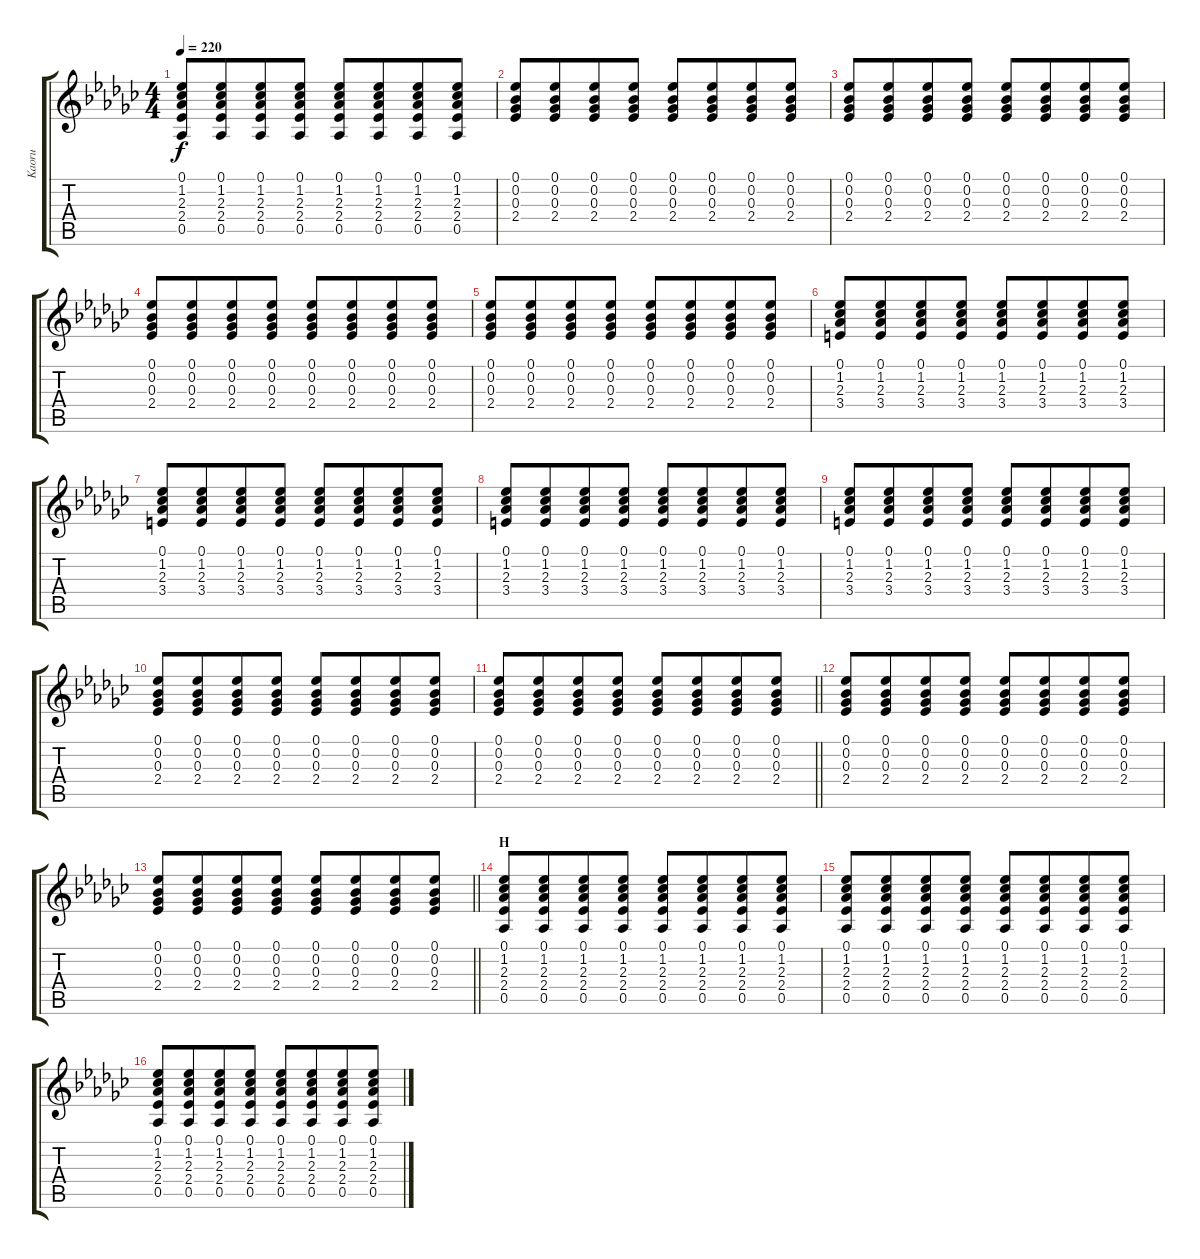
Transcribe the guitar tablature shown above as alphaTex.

\track ("Kaoru" "Kaoru") {instrument overdrivenguitar}
\staff {score tabs}
\tuning (Eb4 Bb3 Gb3 Db3 Ab2 Db2) {hide}
\ts (4 4)
\tempo 220
\clef g2
\ks ebminor
(0.1 1.2 2.3 2.4 0.5).8{dy f} (0.1 1.2 2.3 2.4 0.5).8{beam merge} (0.1 1.2 2.3 2.4 0.5).8 (0.1 1.2 2.3 2.4 0.5).8 (0.1 1.2 2.3 2.4 0.5).8 (0.1 1.2 2.3 2.4 0.5).8{beam merge} (0.1 1.2 2.3 2.4 0.5).8 (0.1 1.2 2.3 2.4 0.5).8 |
(0.1 0.2 0.3 2.4).8 (0.1 0.2 0.3 2.4).8{beam merge} (0.1 0.2 0.3 2.4).8 (0.1 0.2 0.3 2.4).8 (0.1 0.2 0.3 2.4).8 (0.1 0.2 0.3 2.4).8{beam merge} (0.1 0.2 0.3 2.4).8 (0.1 0.2 0.3 2.4).8 |
(0.1 0.2 0.3 2.4).8 (0.1 0.2 0.3 2.4).8{beam merge} (0.1 0.2 0.3 2.4).8 (0.1 0.2 0.3 2.4).8 (0.1 0.2 0.3 2.4).8 (0.1 0.2 0.3 2.4).8{beam merge} (0.1 0.2 0.3 2.4).8 (0.1 0.2 0.3 2.4).8 |
(0.1 0.2 0.3 2.4).8 (0.1 0.2 0.3 2.4).8{beam merge} (0.1 0.2 0.3 2.4).8 (0.1 0.2 0.3 2.4).8 (0.1 0.2 0.3 2.4).8 (0.1 0.2 0.3 2.4).8{beam merge} (0.1 0.2 0.3 2.4).8 (0.1 0.2 0.3 2.4).8 |
(0.1 0.2 0.3 2.4).8 (0.1 0.2 0.3 2.4).8{beam merge} (0.1 0.2 0.3 2.4).8 (0.1 0.2 0.3 2.4).8 (0.1 0.2 0.3 2.4).8 (0.1 0.2 0.3 2.4).8{beam merge} (0.1 0.2 0.3 2.4).8 (0.1 0.2 0.3 2.4).8 |
(0.1 1.2 2.3 3.4).8 (0.1 1.2 2.3 3.4).8{beam merge} (0.1 1.2 2.3 3.4).8 (0.1 1.2 2.3 3.4).8 (0.1 1.2 2.3 3.4).8 (0.1 1.2 2.3 3.4).8{beam merge} (0.1 1.2 2.3 3.4).8 (0.1 1.2 2.3 3.4).8 |
(0.1 1.2 2.3 3.4).8 (0.1 1.2 2.3 3.4).8{beam merge} (0.1 1.2 2.3 3.4).8 (0.1 1.2 2.3 3.4).8 (0.1 1.2 2.3 3.4).8 (0.1 1.2 2.3 3.4).8{beam merge} (0.1 1.2 2.3 3.4).8 (0.1 1.2 2.3 3.4).8 |
(0.1 1.2 2.3 3.4).8 (0.1 1.2 2.3 3.4).8{beam merge} (0.1 1.2 2.3 3.4).8 (0.1 1.2 2.3 3.4).8 (0.1 1.2 2.3 3.4).8 (0.1 1.2 2.3 3.4).8{beam merge} (0.1 1.2 2.3 3.4).8 (0.1 1.2 2.3 3.4).8 |
(0.1 1.2 2.3 3.4).8 (0.1 1.2 2.3 3.4).8{beam merge} (0.1 1.2 2.3 3.4).8 (0.1 1.2 2.3 3.4).8 (0.1 1.2 2.3 3.4).8 (0.1 1.2 2.3 3.4).8{beam merge} (0.1 1.2 2.3 3.4).8 (0.1 1.2 2.3 3.4).8 |
(0.1 0.2 0.3 2.4).8 (0.1 0.2 0.3 2.4).8{beam merge} (0.1 0.2 0.3 2.4).8 (0.1 0.2 0.3 2.4).8 (0.1 0.2 0.3 2.4).8 (0.1 0.2 0.3 2.4).8{beam merge} (0.1 0.2 0.3 2.4).8 (0.1 0.2 0.3 2.4).8 |
\barLineRight lightlight
(0.1 0.2 0.3 2.4).8 (0.1 0.2 0.3 2.4).8{beam merge} (0.1 0.2 0.3 2.4).8 (0.1 0.2 0.3 2.4).8 (0.1 0.2 0.3 2.4).8 (0.1 0.2 0.3 2.4).8{beam merge} (0.1 0.2 0.3 2.4).8 (0.1 0.2 0.3 2.4).8 |
\section ("" "")
(0.1 0.2 0.3 2.4).8 (0.1 0.2 0.3 2.4).8{beam merge} (0.1 0.2 0.3 2.4).8 (0.1 0.2 0.3 2.4).8 (0.1 0.2 0.3 2.4).8 (0.1 0.2 0.3 2.4).8{beam merge} (0.1 0.2 0.3 2.4).8 (0.1 0.2 0.3 2.4).8 |
\barLineRight lightlight
(0.1 0.2 0.3 2.4).8 (0.1 0.2 0.3 2.4).8{beam merge} (0.1 0.2 0.3 2.4).8 (0.1 0.2 0.3 2.4).8 (0.1 0.2 0.3 2.4).8 (0.1 0.2 0.3 2.4).8{beam merge} (0.1 0.2 0.3 2.4).8 (0.1 0.2 0.3 2.4).8 |
\section ("" "H")
(0.1 1.2 2.3 2.4 0.5).8 (0.1 1.2 2.3 2.4 0.5).8{beam merge} (0.1 1.2 2.3 2.4 0.5).8 (0.1 1.2 2.3 2.4 0.5).8 (0.1 1.2 2.3 2.4 0.5).8 (0.1 1.2 2.3 2.4 0.5).8{beam merge} (0.1 1.2 2.3 2.4 0.5).8 (0.1 1.2 2.3 2.4 0.5).8 |
(0.1 1.2 2.3 2.4 0.5).8 (0.1 1.2 2.3 2.4 0.5).8{beam merge} (0.1 1.2 2.3 2.4 0.5).8 (0.1 1.2 2.3 2.4 0.5).8 (0.1 1.2 2.3 2.4 0.5).8 (0.1 1.2 2.3 2.4 0.5).8{beam merge} (0.1 1.2 2.3 2.4 0.5).8 (0.1 1.2 2.3 2.4 0.5).8 |
(0.1 1.2 2.3 2.4 0.5).8 (0.1 1.2 2.3 2.4 0.5).8{beam merge} (0.1 1.2 2.3 2.4 0.5).8 (0.1 1.2 2.3 2.4 0.5).8 (0.1 1.2 2.3 2.4 0.5).8 (0.1 1.2 2.3 2.4 0.5).8{beam merge} (0.1 1.2 2.3 2.4 0.5).8 (0.1 1.2 2.3 2.4 0.5).8
